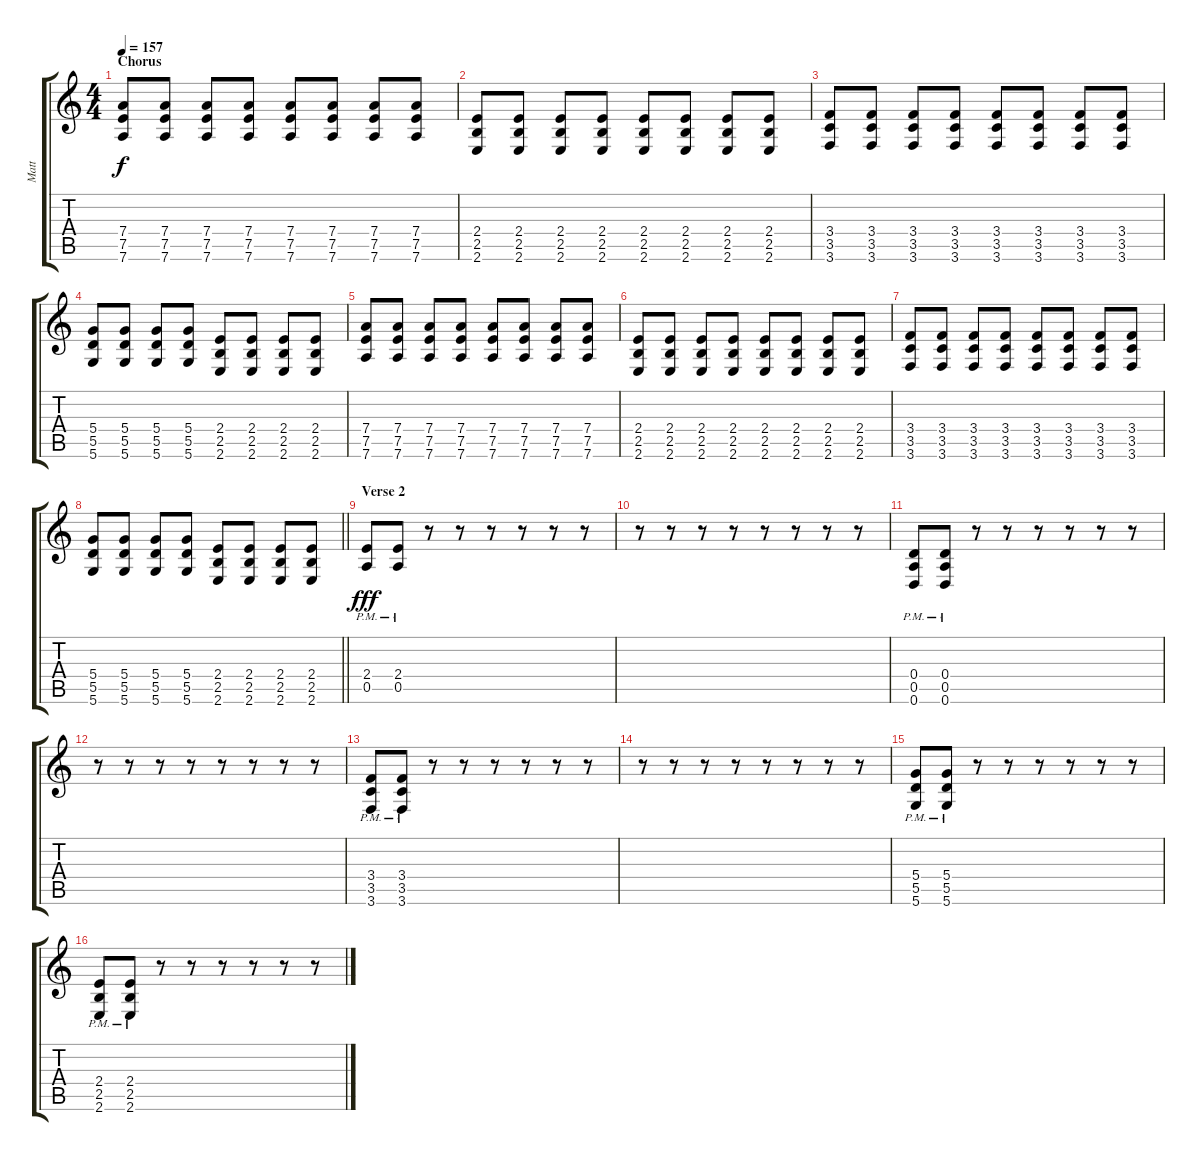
\track ("Matt" "Matt") {instrument overdrivenguitar}
\staff {score tabs}
\tuning (E4 B3 G3 D3 A2 D2) {hide}
\ts (4 4)
\section ("" "Chorus")
\tempo 157
\clef g2
\ks c
(7.4 7.5 7.6).8{dy f balance 8} (7.4 7.5 7.6).8 (7.4 7.5 7.6).8 (7.4 7.5 7.6).8 (7.4 7.5 7.6).8 (7.4 7.5 7.6).8 (7.4 7.5 7.6).8 (7.4 7.5 7.6).8 |
(2.4 2.5 2.6).8 (2.4 2.5 2.6).8 (2.4 2.5 2.6).8 (2.4 2.5 2.6).8 (2.4 2.5 2.6).8 (2.4 2.5 2.6).8 (2.4 2.5 2.6).8 (2.4 2.5 2.6).8 |
(3.4 3.5 3.6).8 (3.4 3.5 3.6).8 (3.4 3.5 3.6).8 (3.4 3.5 3.6).8 (3.4 3.5 3.6).8 (3.4 3.5 3.6).8 (3.4 3.5 3.6).8 (3.4 3.5 3.6).8 |
(5.4 5.5 5.6).8 (5.4 5.5 5.6).8 (5.4 5.5 5.6).8 (5.4 5.5 5.6).8 (2.4 2.5 2.6).8 (2.4 2.5 2.6).8 (2.4 2.5 2.6).8 (2.4 2.5 2.6).8 |
(7.4 7.5 7.6).8 (7.4 7.5 7.6).8 (7.4 7.5 7.6).8 (7.4 7.5 7.6).8 (7.4 7.5 7.6).8 (7.4 7.5 7.6).8 (7.4 7.5 7.6).8 (7.4 7.5 7.6).8 |
(2.4 2.5 2.6).8 (2.4 2.5 2.6).8 (2.4 2.5 2.6).8 (2.4 2.5 2.6).8 (2.4 2.5 2.6).8 (2.4 2.5 2.6).8 (2.4 2.5 2.6).8 (2.4 2.5 2.6).8 |
(3.4 3.5 3.6).8 (3.4 3.5 3.6).8 (3.4 3.5 3.6).8 (3.4 3.5 3.6).8 (3.4 3.5 3.6).8 (3.4 3.5 3.6).8 (3.4 3.5 3.6).8 (3.4 3.5 3.6).8 |
\barLineRight lightlight
(5.4 5.5 5.6).8 (5.4 5.5 5.6).8 (5.4 5.5 5.6).8 (5.4 5.5 5.6).8 (2.4 2.5 2.6).8 (2.4 2.5 2.6).8 (2.4 2.5 2.6).8 (2.4 2.5 2.6).8 |
\section ("" "Verse 2")
(2.4{pm} 0.5{pm}).8{dy fff balance 8} (2.4{pm} 0.5{pm}).8 r.8 r.8 r.8 r.8 r.8 r.8 |
r.8 r.8 r.8 r.8 r.8 r.8 r.8 r.8 |
(0.4{pm} 0.5{pm} 0.6{pm}).8 (0.4{pm} 0.5{pm} 0.6{pm}).8 r.8 r.8 r.8 r.8 r.8 r.8 |
r.8 r.8 r.8 r.8 r.8 r.8 r.8 r.8 |
(3.4{pm} 3.5{pm} 3.6{pm}).8 (3.4{pm} 3.5{pm} 3.6{pm}).8 r.8 r.8 r.8 r.8 r.8 r.8 |
r.8 r.8 r.8 r.8 r.8 r.8 r.8 r.8 |
(5.4{pm} 5.5{pm} 5.6{pm}).8 (5.4{pm} 5.5{pm} 5.6{pm}).8 r.8 r.8 r.8 r.8 r.8 r.8 |
(2.4{pm} 2.5{pm} 2.6{pm}).8 (2.4{pm} 2.5{pm} 2.6{pm}).8 r.8 r.8 r.8 r.8 r.8 r.8
